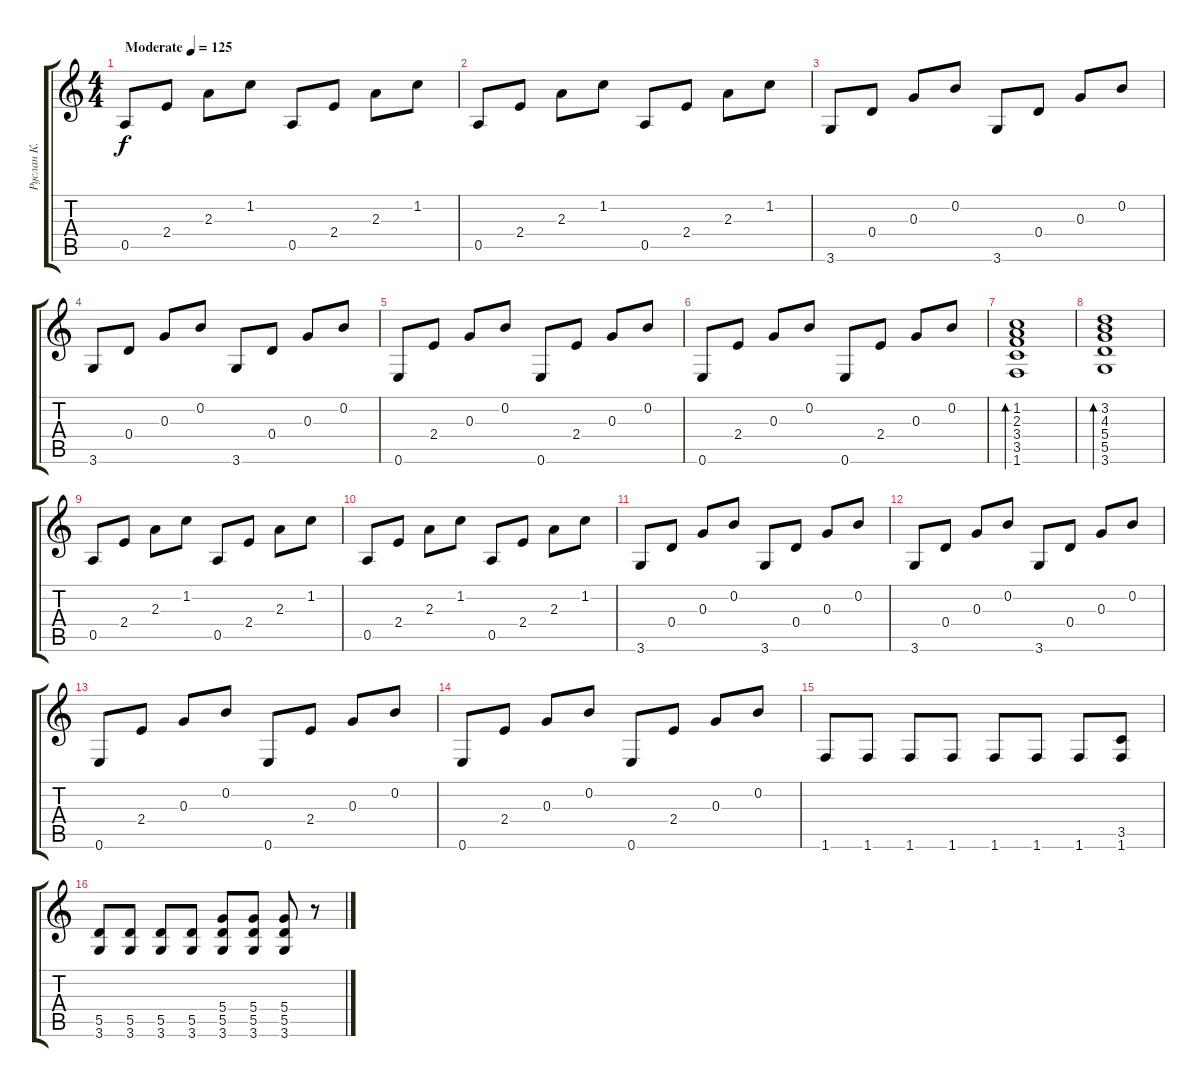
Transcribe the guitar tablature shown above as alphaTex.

\track ("Руслан К. В." "Руслан К. ") {instrument acousticguitarsteel}
\staff {score tabs}
\tuning (E4 B3 G3 D3 A2 E2) {hide}
\ts (4 4)
\tempo (125 "Moderate")
\clef g2
\ks c
0.5.8{lyrics (0 "") lyrics (1 "") lyrics (2 "") lyrics (3 "") lyrics (4 "") dy f instrument acousticguitarsteel} 2.4.8{lyrics (0 "") lyrics (1 "") lyrics (2 "") lyrics (3 "") lyrics (4 "")} 2.3.8{lyrics (0 "") lyrics (1 "") lyrics (2 "") lyrics (3 "") lyrics (4 "")} 1.2.8{lyrics (0 "") lyrics (1 "") lyrics (2 "") lyrics (3 "") lyrics (4 "")} 0.5.8{lyrics (0 "") lyrics (1 "") lyrics (2 "") lyrics (3 "") lyrics (4 "")} 2.4.8{lyrics (0 "") lyrics (1 "") lyrics (2 "") lyrics (3 "") lyrics (4 "")} 2.3.8{lyrics (0 "") lyrics (1 "") lyrics (2 "") lyrics (3 "") lyrics (4 "")} 1.2.8{lyrics (0 "") lyrics (1 "") lyrics (2 "") lyrics (3 "") lyrics (4 "")} |
0.5.8{lyrics (0 "") lyrics (1 "") lyrics (2 "") lyrics (3 "") lyrics (4 "")} 2.4.8{lyrics (0 "") lyrics (1 "") lyrics (2 "") lyrics (3 "") lyrics (4 "")} 2.3.8{lyrics (0 "") lyrics (1 "") lyrics (2 "") lyrics (3 "") lyrics (4 "")} 1.2.8{lyrics (0 "") lyrics (1 "") lyrics (2 "") lyrics (3 "") lyrics (4 "")} 0.5.8{lyrics (0 "") lyrics (1 "") lyrics (2 "") lyrics (3 "") lyrics (4 "")} 2.4.8{lyrics (0 "") lyrics (1 "") lyrics (2 "") lyrics (3 "") lyrics (4 "")} 2.3.8{lyrics (0 "") lyrics (1 "") lyrics (2 "") lyrics (3 "") lyrics (4 "")} 1.2.8{lyrics (0 "") lyrics (1 "") lyrics (2 "") lyrics (3 "") lyrics (4 "")} |
3.6.8{lyrics (0 "") lyrics (1 "") lyrics (2 "") lyrics (3 "") lyrics (4 "")} 0.4.8{lyrics (0 "") lyrics (1 "") lyrics (2 "") lyrics (3 "") lyrics (4 "")} 0.3.8 0.2.8 3.6.8 0.4.8 0.3.8 0.2.8 |
3.6.8 0.4.8 0.3.8 0.2.8 3.6.8 0.4.8 0.3.8 0.2.8 |
0.6.8 2.4.8 0.3.8 0.2.8 0.6.8 2.4.8 0.3.8 0.2.8 |
0.6.8 2.4.8 0.3.8 0.2.8 0.6.8 2.4.8 0.3.8 0.2.8 |
(1.2 2.3 3.4 3.5 1.6).1{bd 240} |
(3.2 4.3 5.4 5.5 3.6).1{bd 240} |
0.5.8 2.4.8 2.3.8 1.2.8 0.5.8 2.4.8 2.3.8 1.2.8 |
0.5.8 2.4.8 2.3.8 1.2.8 0.5.8 2.4.8 2.3.8 1.2.8 |
3.6.8 0.4.8 0.3.8 0.2.8 3.6.8 0.4.8 0.3.8 0.2.8 |
3.6.8 0.4.8 0.3.8 0.2.8 3.6.8 0.4.8 0.3.8 0.2.8 |
0.6.8 2.4.8 0.3.8 0.2.8 0.6.8 2.4.8 0.3.8 0.2.8 |
0.6.8 2.4.8 0.3.8 0.2.8 0.6.8 2.4.8 0.3.8 0.2.8 |
1.6.8 1.6.8 1.6.8 1.6.8 1.6.8 1.6.8 1.6.8 (3.5 1.6).8 |
(5.5 3.6).8 (5.5 3.6).8 (5.5 3.6).8 (5.5 3.6).8 (5.4 5.5 3.6).8 (5.4 5.5 3.6).8 (5.4 5.5 3.6).8 r.8
